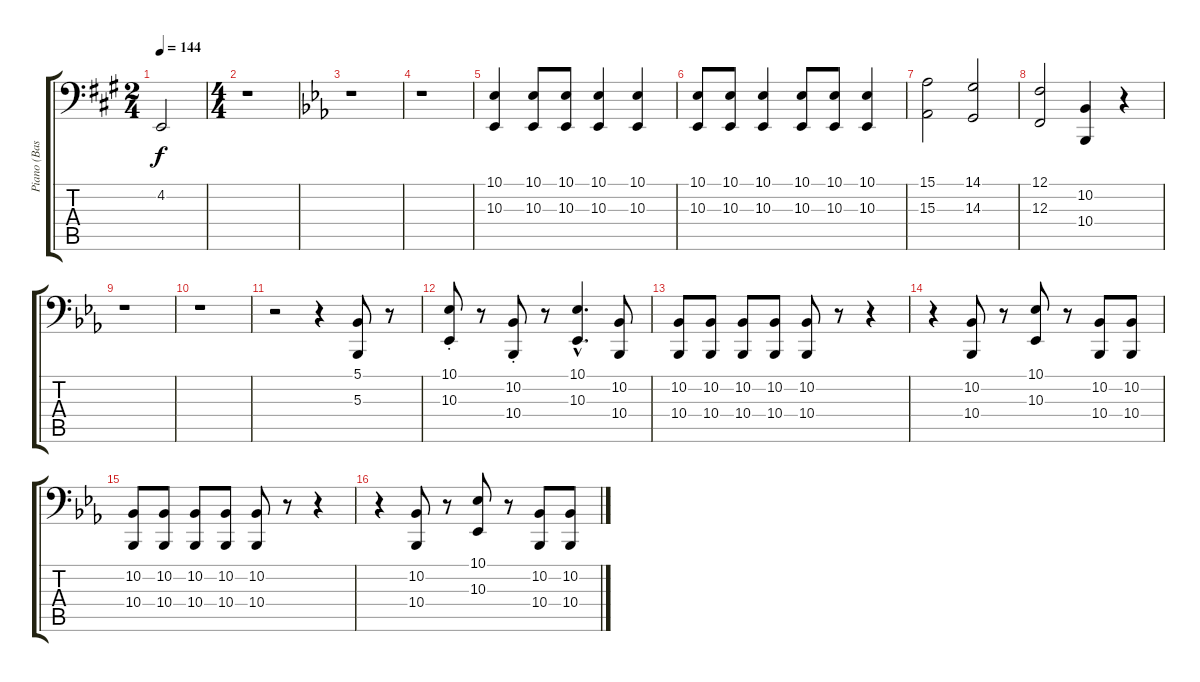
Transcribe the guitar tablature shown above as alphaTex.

\track ("Piano (Bass)" "Piano (Bas") {instrument honkytonkpiano}
\staff {score tabs}
\tuning (F2 C2 F1 C1 F0 C0) {hide}
\ts (2 4)
\tempo 144
\clef f4
\ks a
4.2.2{dy f} |
\ts (4 4)
r.1 |
\ks eb
r.1 |
r.1 |
(10.1 10.3).4 (10.1 10.3).8 (10.1 10.3).8 (10.1 10.3).4 (10.1 10.3).4 |
(10.1 10.3).8 (10.1 10.3).8 (10.1 10.3).4 (10.1 10.3).8 (10.1 10.3).8 (10.1 10.3).4 |
(15.1 15.3).2 (14.1 14.3).2 |
(12.1 12.3).2 (10.2 10.4).4 r.4 |
r.1 |
r.1 |
r.2 r.4 (5.1 5.3).8 r.8 |
(10.1{st} 10.3{st}).8 r.8 (10.2{st} 10.4{st}).8 r.8 (10.1{hac} 10.3{hac}).4{d} (10.2 10.4).8 |
(10.2 10.4).8 (10.2 10.4).8 (10.2 10.4).8 (10.2 10.4).8 (10.2 10.4).8 r.8 r.4 |
r.4 (10.2 10.4).8 r.8 (10.1 10.3).8 r.8 (10.2 10.4).8 (10.2 10.4).8 |
(10.2 10.4).8 (10.2 10.4).8 (10.2 10.4).8 (10.2 10.4).8 (10.2 10.4).8 r.8 r.4 |
r.4 (10.2 10.4).8 r.8 (10.1 10.3).8 r.8 (10.2 10.4).8 (10.2 10.4).8
